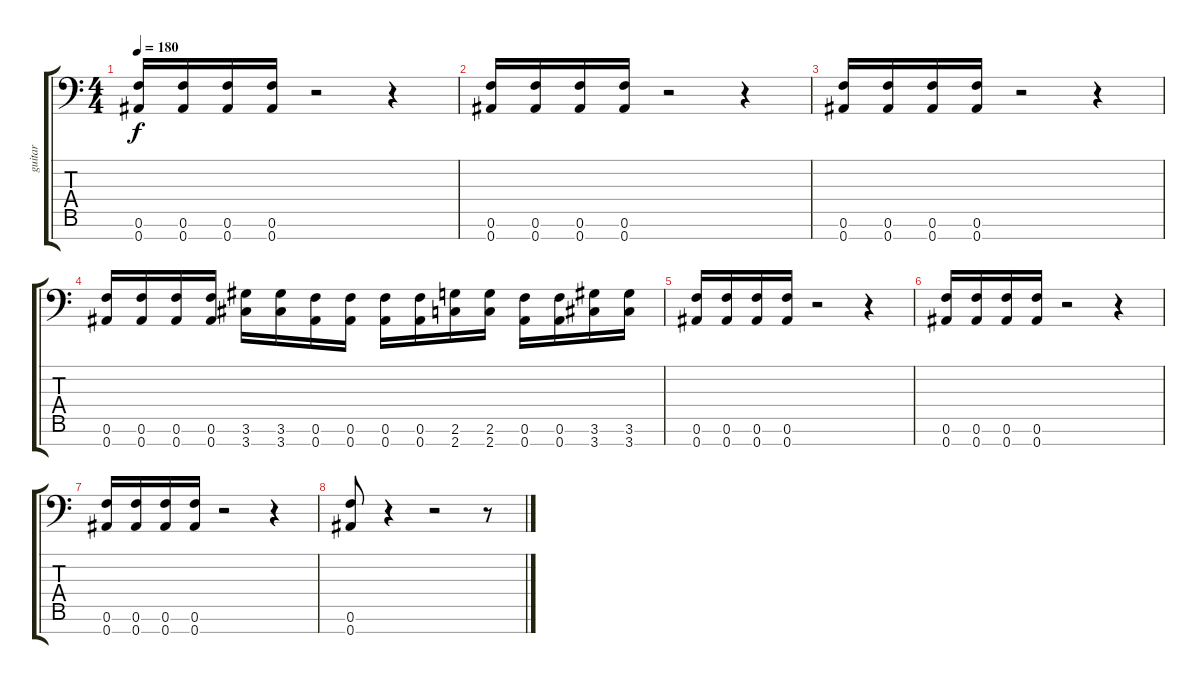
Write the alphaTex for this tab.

\track ("guitar" "guitar") {instrument overdrivenguitar}
\staff {score tabs}
\tuning (F4 C4 Ab3 Eb3 Bb2 F2 Bb1) {hide}
\ts (4 4)
\tempo 180
\clef f4
\ks c
(0.6 0.7).16{dy f} (0.6 0.7).16 (0.6 0.7).16 (0.6 0.7).16 r.2 r.4 |
(0.6 0.7).16 (0.6 0.7).16 (0.6 0.7).16 (0.6 0.7).16 r.2 r.4 |
(0.6 0.7).16 (0.6 0.7).16 (0.6 0.7).16 (0.6 0.7).16 r.2 r.4 |
(0.6 0.7).16 (0.6 0.7).16 (0.6 0.7).16 (0.6 0.7).16 (3.6 3.7).16 (3.6 3.7).16 (0.6 0.7).16 (0.6 0.7).16 (0.6 0.7).16 (0.6 0.7).16 (2.6 2.7).16 (2.6 2.7).16 (0.6 0.7).16 (0.6 0.7).16 (3.6 3.7).16 (3.6 3.7).16 |
(0.6 0.7).16 (0.6 0.7).16 (0.6 0.7).16 (0.6 0.7).16 r.2 r.4 |
(0.6 0.7).16 (0.6 0.7).16 (0.6 0.7).16 (0.6 0.7).16 r.2 r.4 |
(0.6 0.7).16 (0.6 0.7).16 (0.6 0.7).16 (0.6 0.7).16 r.2 r.4 |
(0.6 0.7).8 r.4 r.2 r.8
